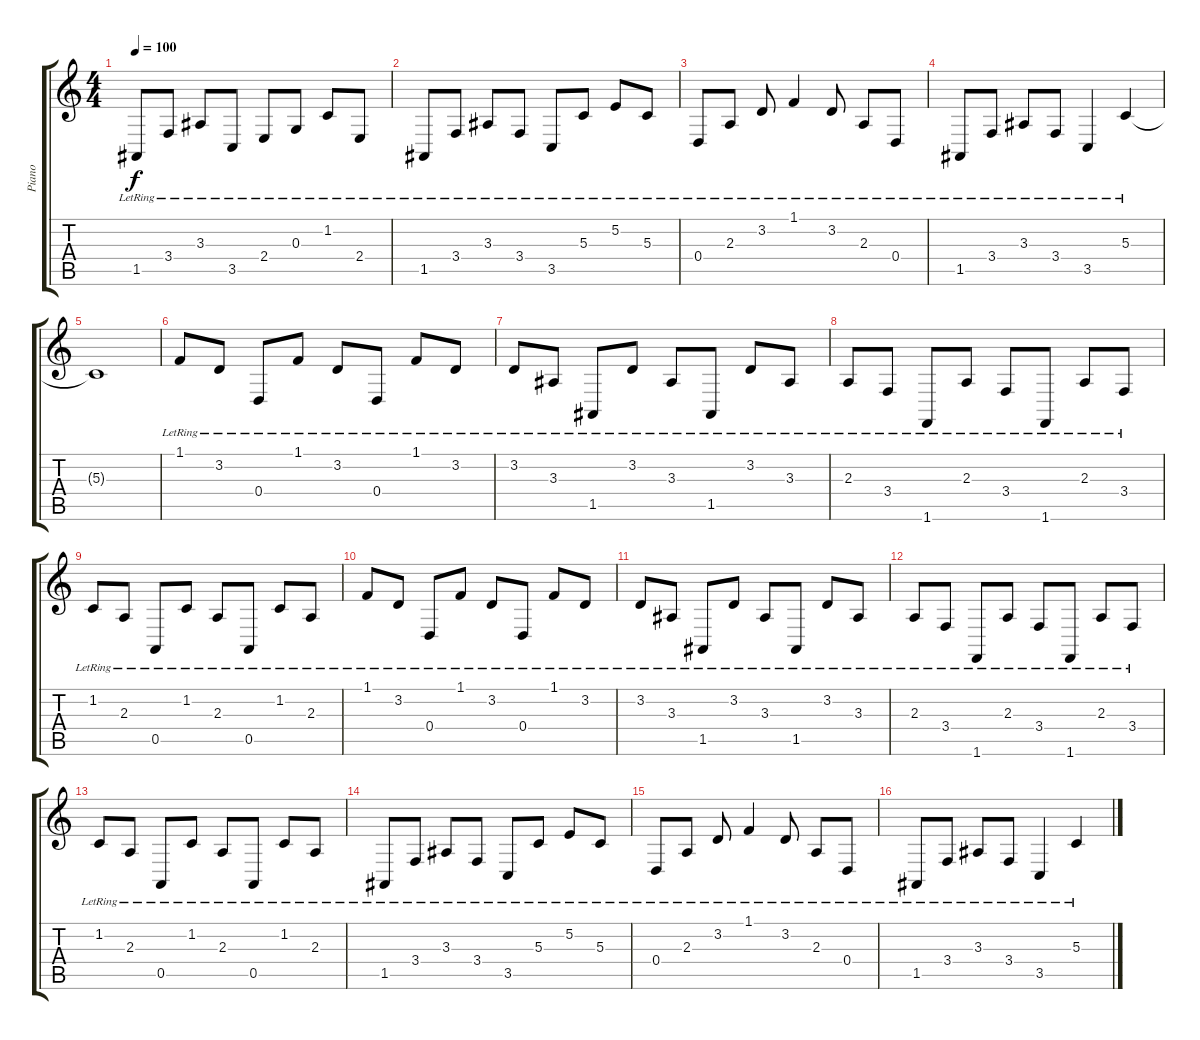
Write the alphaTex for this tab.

\track ("Piano" "Piano") {instrument brightacousticpiano}
\staff {score tabs}
\tuning (E4 B3 G3 D3 A2 E2) {hide}
\ts (4 4)
\tempo 100
\clef g2
\ks c
1.5{lr}.8{dy f} 3.4{lr}.8 3.3{lr}.8 3.5{lr}.8 2.4{lr}.8 0.3{lr}.8 1.2{lr}.8 2.4{lr}.8 |
1.5{lr}.8 3.4{lr}.8 3.3{lr}.8 3.4{lr}.8 3.5{lr}.8 5.3{lr}.8 5.2{lr}.8 5.3{lr}.8 |
0.4{lr}.8 2.3{lr}.8 3.2{lr}.8 1.1{lr}.4 3.2{lr}.8 2.3{lr}.8 0.4{lr}.8 |
1.5{lr}.8 3.4{lr}.8 3.3{lr}.8 3.4{lr}.8 3.5{lr}.4 5.3{lr}.4 |
5.3{t}.1 |
1.1{lr}.8 3.2{lr}.8 0.4{lr}.8 1.1{lr}.8 3.2{lr}.8 0.4{lr}.8 1.1{lr}.8 3.2{lr}.8 |
3.2{lr}.8 3.3{lr}.8 1.5{lr}.8 3.2{lr}.8 3.3{lr}.8 1.5{lr}.8 3.2{lr}.8 3.3{lr}.8 |
2.3{lr}.8 3.4{lr}.8 1.6{lr}.8 2.3{lr}.8 3.4{lr}.8 1.6{lr}.8 2.3{lr}.8 3.4{lr}.8 |
1.2{lr}.8 2.3{lr}.8 0.5{lr}.8 1.2{lr}.8 2.3{lr}.8 0.5{lr}.8 1.2{lr}.8 2.3{lr}.8 |
1.1{lr}.8 3.2{lr}.8 0.4{lr}.8 1.1{lr}.8 3.2{lr}.8 0.4{lr}.8 1.1{lr}.8 3.2{lr}.8 |
3.2{lr}.8 3.3{lr}.8 1.5{lr}.8 3.2{lr}.8 3.3{lr}.8 1.5{lr}.8 3.2{lr}.8 3.3{lr}.8 |
2.3{lr}.8 3.4{lr}.8 1.6{lr}.8 2.3{lr}.8 3.4{lr}.8 1.6{lr}.8 2.3{lr}.8 3.4{lr}.8 |
1.2{lr}.8 2.3{lr}.8 0.5{lr}.8 1.2{lr}.8 2.3{lr}.8 0.5{lr}.8 1.2{lr}.8 2.3{lr}.8 |
1.5{lr}.8 3.4{lr}.8 3.3{lr}.8 3.4{lr}.8 3.5{lr}.8 5.3{lr}.8 5.2{lr}.8 5.3{lr}.8 |
0.4{lr}.8 2.3{lr}.8 3.2{lr}.8 1.1{lr}.4 3.2{lr}.8 2.3{lr}.8 0.4{lr}.8 |
1.5{lr}.8 3.4{lr}.8 3.3{lr}.8 3.4{lr}.8 3.5{lr}.4 5.3{lr}.4
